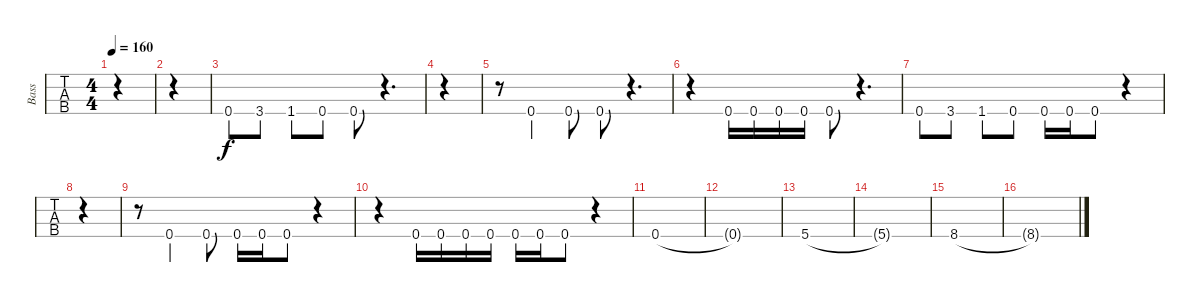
\track ("Bass" "Bass") {instrument electricbasspick}
\staff {tabs}
\tuning (F2 C2 G1 C1) {hide}
\ts (4 4)
\section ("" "")
\tempo 160
\clef f4
\ks c
|
|
0.4.8 3.4.8 1.4.8 0.4.8 0.4.8 r.4{d} |
|
r.8 0.4.4 0.4.8 0.4.8 r.4{d} |
r.4 0.4.16 0.4.16 0.4.16 0.4.16 0.4.8 r.4{d} |
0.4.8 3.4.8 1.4.8 0.4.8 0.4.16 0.4.16 0.4.8 r.4 |
|
r.8 0.4.4 0.4.8 0.4.16 0.4.16 0.4.8 r.4 |
r.4 0.4.16 0.4.16 0.4.16 0.4.16 0.4.16 0.4.16 0.4.8 r.4 |
0.4.1 |
0.4{t}.1 |
5.4.1 |
5.4{t}.1 |
8.4.1 |
8.4{t}.1
